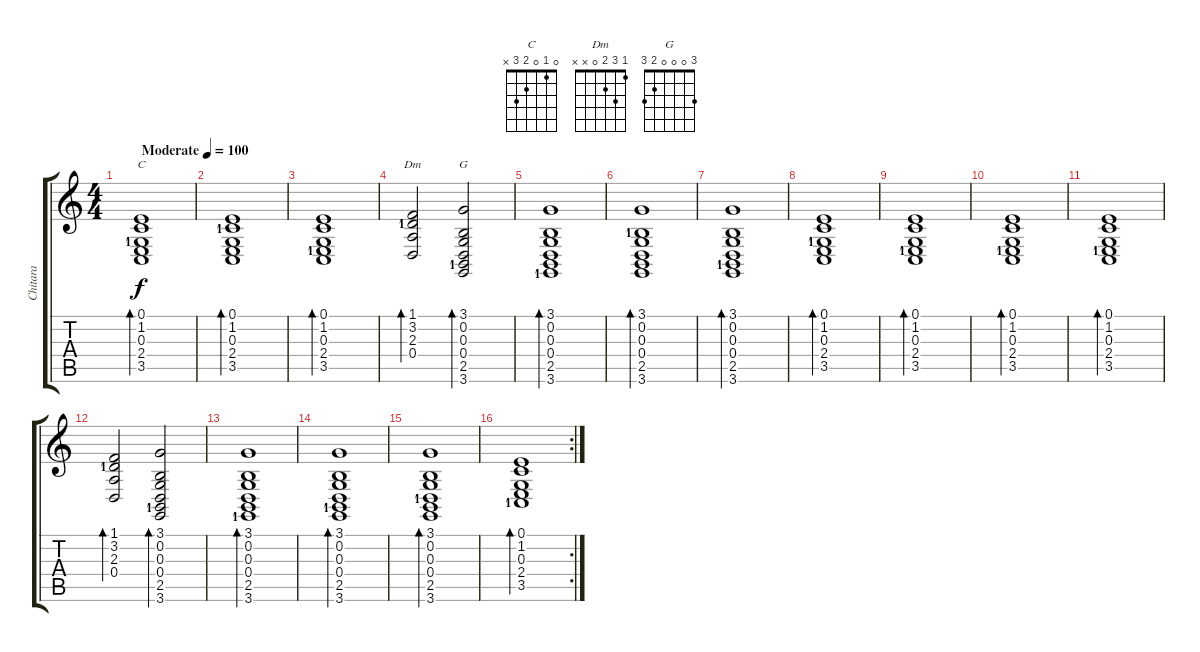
\track ("Chitara" "Chitara") {instrument brightacousticpiano}
\staff {score tabs}
\tuning (E4 B3 G3 D3 A2 E2) {hide}
\chord ("C" 0 1 0 2 3 x)
\chord ("Dm" 1 3 2 0 x x)
\chord ("G" 3 0 0 0 2 3)
\ts (4 4)
\tempo (100 "Moderate")
\clef g2
\ks c
(0.1 1.2 0.3{rf 1} 2.4 3.5).1{bd 480 ch "C" dy f instrument brightacousticpiano} |
(0.1 1.2{rf 1} 0.3 2.4 3.5).1{bd 480} |
(0.1 1.2 0.3 2.4{rf 1} 3.5).1{bd 480} |
(1.1 3.2{rf 1} 2.3 0.4).2{bd 480 ch "Dm"} (3.1 0.2 0.3 0.4 2.5{rf 1} 3.6).2{bd 480 ch "G"} |
(3.1 0.2 0.3 0.4 2.5 3.6{rf 1}).1{bd 480} |
(3.1 0.2{rf 1} 0.3 0.4 2.5 3.6).1{bd 480} |
(3.1 0.2 0.3 0.4 2.5{rf 1} 3.6).1{bd 480} |
(0.1 1.2 0.3{rf 1} 2.4 3.5).1{bd 480} |
(0.1 1.2 0.3 2.4{rf 1} 3.5).1{bd 480} |
(0.1 1.2 0.3 2.4{rf 1} 3.5).1{bd 480} |
(0.1 1.2 0.3 2.4{rf 1} 3.5).1{bd 480} |
(1.1 3.2{rf 1} 2.3 0.4).2{bd 480} (3.1 0.2 0.3 0.4 2.5{rf 1} 3.6).2{bd 480} |
(3.1 0.2 0.3 0.4 2.5 3.6{rf 1}).1{bd 480} |
(3.1 0.2 0.3 0.4 2.5{rf 1} 3.6).1{bd 480} |
(3.1 0.2 0.3 0.4{rf 1} 2.5 3.6).1{bd 480} |
\rc 2
(0.1 1.2 0.3 2.4 3.5{rf 1}).1{bd 480}
